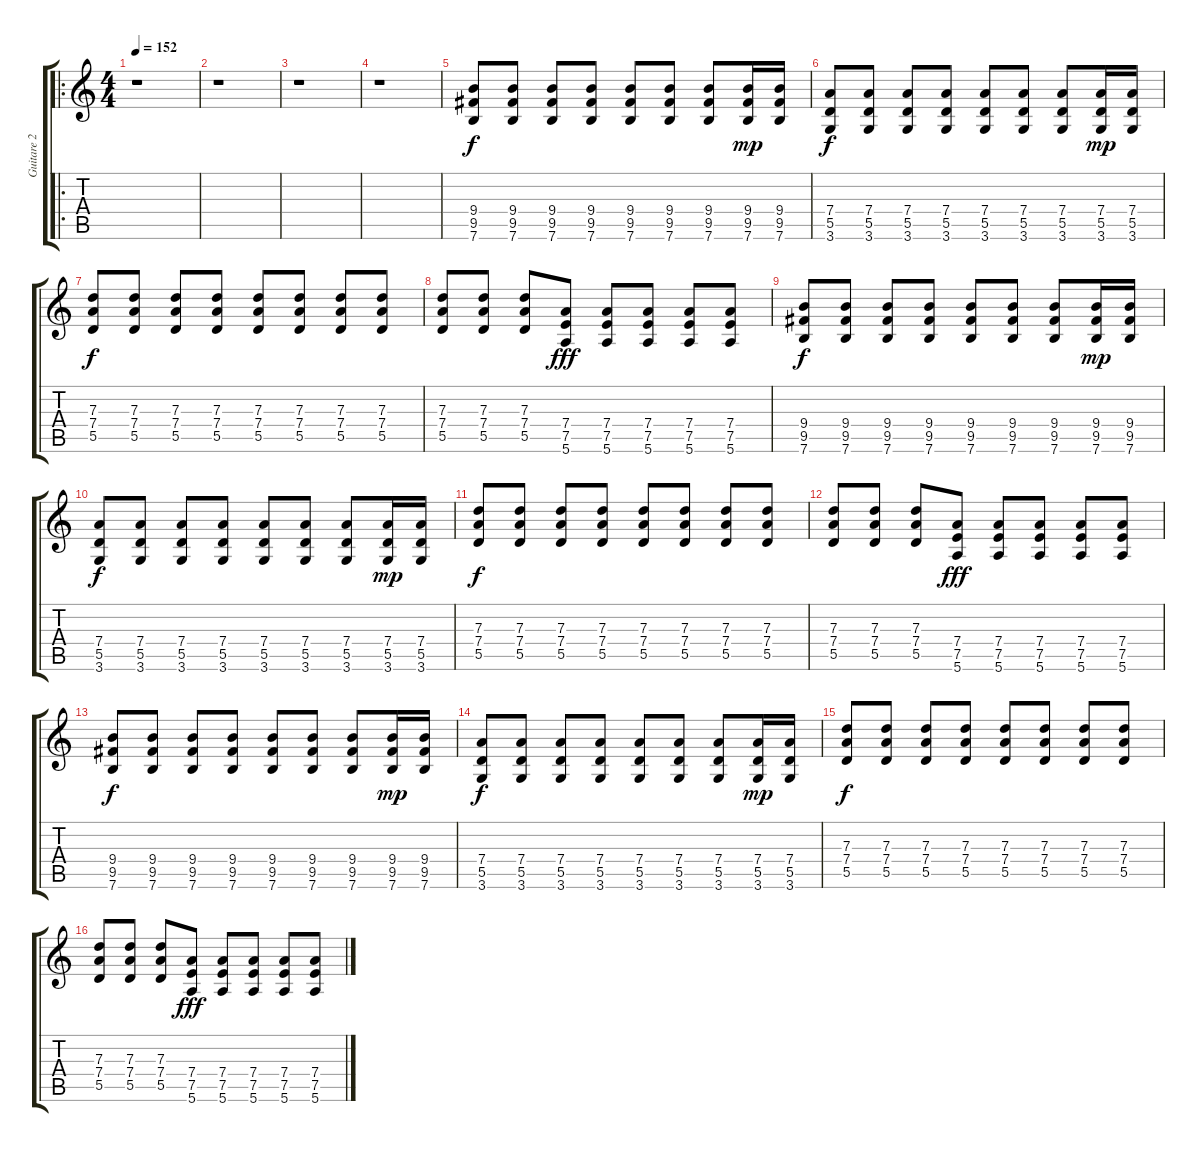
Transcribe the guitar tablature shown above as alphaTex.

\track ("Guitare 2" "Guitare 2") {instrument overdrivenguitar}
\staff {score tabs}
\tuning (E4 B3 G3 D3 A2 E2) {hide}
\ro
\ts (4 4)
\tempo 152
\clef g2
\ks c
r.1{dy f instrument overdrivenguitar} |
r.1 |
r.1 |
r.1 |
(9.4 9.5 7.6).8 (9.4 9.5 7.6).8 (9.4 9.5 7.6).8 (9.4 9.5 7.6).8 (9.4 9.5 7.6).8 (9.4 9.5 7.6).8 (9.4 9.5 7.6).8 (9.4 9.5 7.6).16{dy mp} (9.4 9.5 7.6).16 |
(7.4 5.5 3.6).8{dy f} (7.4 5.5 3.6).8 (7.4 5.5 3.6).8 (7.4 5.5 3.6).8 (7.4 5.5 3.6).8 (7.4 5.5 3.6).8 (7.4 5.5 3.6).8 (7.4 5.5 3.6).16{dy mp} (7.4 5.5 3.6).16 |
(7.3 7.4 5.5).8{dy f} (7.3 7.4 5.5).8 (7.3 7.4 5.5).8 (7.3 7.4 5.5).8 (7.3 7.4 5.5).8 (7.3 7.4 5.5).8 (7.3 7.4 5.5).8 (7.3 7.4 5.5).8 |
(7.3 7.4 5.5).8 (7.3 7.4 5.5).8 (7.3 7.4 5.5).8 (7.4 7.5 5.6).8{dy fff} (7.4 7.5 5.6).8 (7.4 7.5 5.6).8 (7.4 7.5 5.6).8 (7.4 7.5 5.6).8 |
(9.4 9.5 7.6).8{dy f} (9.4 9.5 7.6).8 (9.4 9.5 7.6).8 (9.4 9.5 7.6).8 (9.4 9.5 7.6).8 (9.4 9.5 7.6).8 (9.4 9.5 7.6).8 (9.4 9.5 7.6).16{dy mp} (9.4 9.5 7.6).16 |
(7.4 5.5 3.6).8{dy f} (7.4 5.5 3.6).8 (7.4 5.5 3.6).8 (7.4 5.5 3.6).8 (7.4 5.5 3.6).8 (7.4 5.5 3.6).8 (7.4 5.5 3.6).8 (7.4 5.5 3.6).16{dy mp} (7.4 5.5 3.6).16 |
(7.3 7.4 5.5).8{dy f} (7.3 7.4 5.5).8 (7.3 7.4 5.5).8 (7.3 7.4 5.5).8 (7.3 7.4 5.5).8 (7.3 7.4 5.5).8 (7.3 7.4 5.5).8 (7.3 7.4 5.5).8 |
(7.3 7.4 5.5).8 (7.3 7.4 5.5).8 (7.3 7.4 5.5).8 (7.4 7.5 5.6).8{dy fff} (7.4 7.5 5.6).8 (7.4 7.5 5.6).8 (7.4 7.5 5.6).8 (7.4 7.5 5.6).8 |
(9.4 9.5 7.6).8{dy f} (9.4 9.5 7.6).8 (9.4 9.5 7.6).8 (9.4 9.5 7.6).8 (9.4 9.5 7.6).8 (9.4 9.5 7.6).8 (9.4 9.5 7.6).8 (9.4 9.5 7.6).16{dy mp} (9.4 9.5 7.6).16 |
(7.4 5.5 3.6).8{dy f} (7.4 5.5 3.6).8 (7.4 5.5 3.6).8 (7.4 5.5 3.6).8 (7.4 5.5 3.6).8 (7.4 5.5 3.6).8 (7.4 5.5 3.6).8 (7.4 5.5 3.6).16{dy mp} (7.4 5.5 3.6).16 |
(7.3 7.4 5.5).8{dy f} (7.3 7.4 5.5).8 (7.3 7.4 5.5).8 (7.3 7.4 5.5).8 (7.3 7.4 5.5).8 (7.3 7.4 5.5).8 (7.3 7.4 5.5).8 (7.3 7.4 5.5).8 |
(7.3 7.4 5.5).8 (7.3 7.4 5.5).8 (7.3 7.4 5.5).8 (7.4 7.5 5.6).8{dy fff} (7.4 7.5 5.6).8 (7.4 7.5 5.6).8 (7.4 7.5 5.6).8 (7.4 7.5 5.6).8
